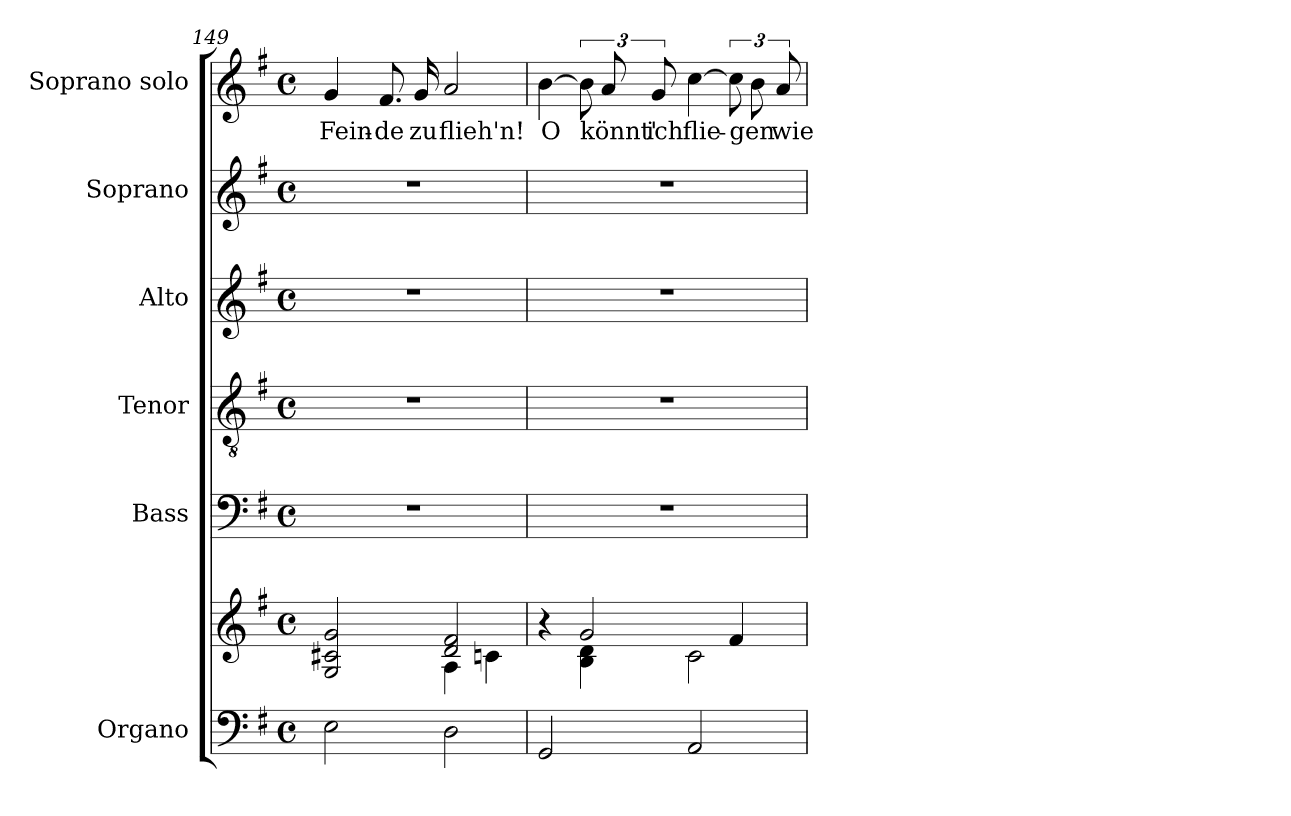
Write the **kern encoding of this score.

**kern	**kern	**kern	**kern	**kern	**kern	**kern	**text
*part6	*part6	*part5	*part4	*part3	*part2	*part1	*part1
*staff7	*staff6	*staff5	*staff4	*staff3	*staff2	*staff1	*staff1
*I"Organo	*	*I"Bass	*I"Tenor	*I"Alto	*I"Soprano	*I"Soprano solo	*
*I'Org.	*	*I'B.	*I'T.	*I'A.	*I'S.	*I'S.s	*
!!LO:LB:g=z
*clefF4	*clefG2	*clefF4	*clefGv2	*clefG2	*clefG2	*clefG2	*
*k[f#]	*k[f#]	*k[f#]	*k[f#]	*k[f#]	*k[f#]	*k[f#]	*
*M4/4	*M4/4	*M4/4	*M4/4	*M4/4	*M4/4	*M4/4	*
*met(c)	*met(c)	*met(c)	*met(c)	*met(c)	*met(c)	*met(c)	*
=149	=149	=149	=149	=149	=149	=149	=149
*	*^	*	*	*	*	*	*
!	!	!	!	!	!	!	!	!LO:LY:b
2E\	2G/ 2c#X/ 2g/	2ryy	1r	1r	1r	1r	4g/	Fein-
!	!	!	!	!	!	!	!	!LO:LY:b
.	.	.	.	.	.	.	8.f#/	-de
!	!	!	!	!	!	!	!	!LO:LY:b
.	.	.	.	.	.	.	16g/	zu
!	!	!	!	!	!	!	!	!LO:LY:b
2D\	2d/ 2f#/	4A\	.	.	.	.	2a/	flieh'n!
.	.	4cn\	.	.	.	.	.	.
=150	=150	=150	=150	=150	=150	=150	=150	=150
!	!	!	!	!	!	!	!	!LO:LY:b
2GG/	4r	4ryy	1r	1r	1r	1r	[4b\	O
.	2g/	4B\ 4d\	.	.	.	.	12b\]	.
!	!	!	!	!	!	!	!	!LO:LY:b
.	.	.	.	.	.	.	12a/	könnt'
!	!	!	!	!	!	!	!	!LO:LY:b
.	.	.	.	.	.	.	12g/	ich
!	!	!	!	!	!	!	!	!LO:LY:b
2AA/	.	2c\	.	.	.	.	[4cc\	flie-
.	4f#/	.	.	.	.	.	12cc\]	.
!	!	!	!	!	!	!	!	!LO:LY:b
.	.	.	.	.	.	.	12b\	-gen
!	!	!	!	!	!	!	!	!LO:LY:b
.	.	.	.	.	.	.	12a/	wie
*	*v	*v	*	*	*	*	*	*
=	=	=	=	=	=	=	=
*-	*-	*-	*-	*-	*-	*-	*-
